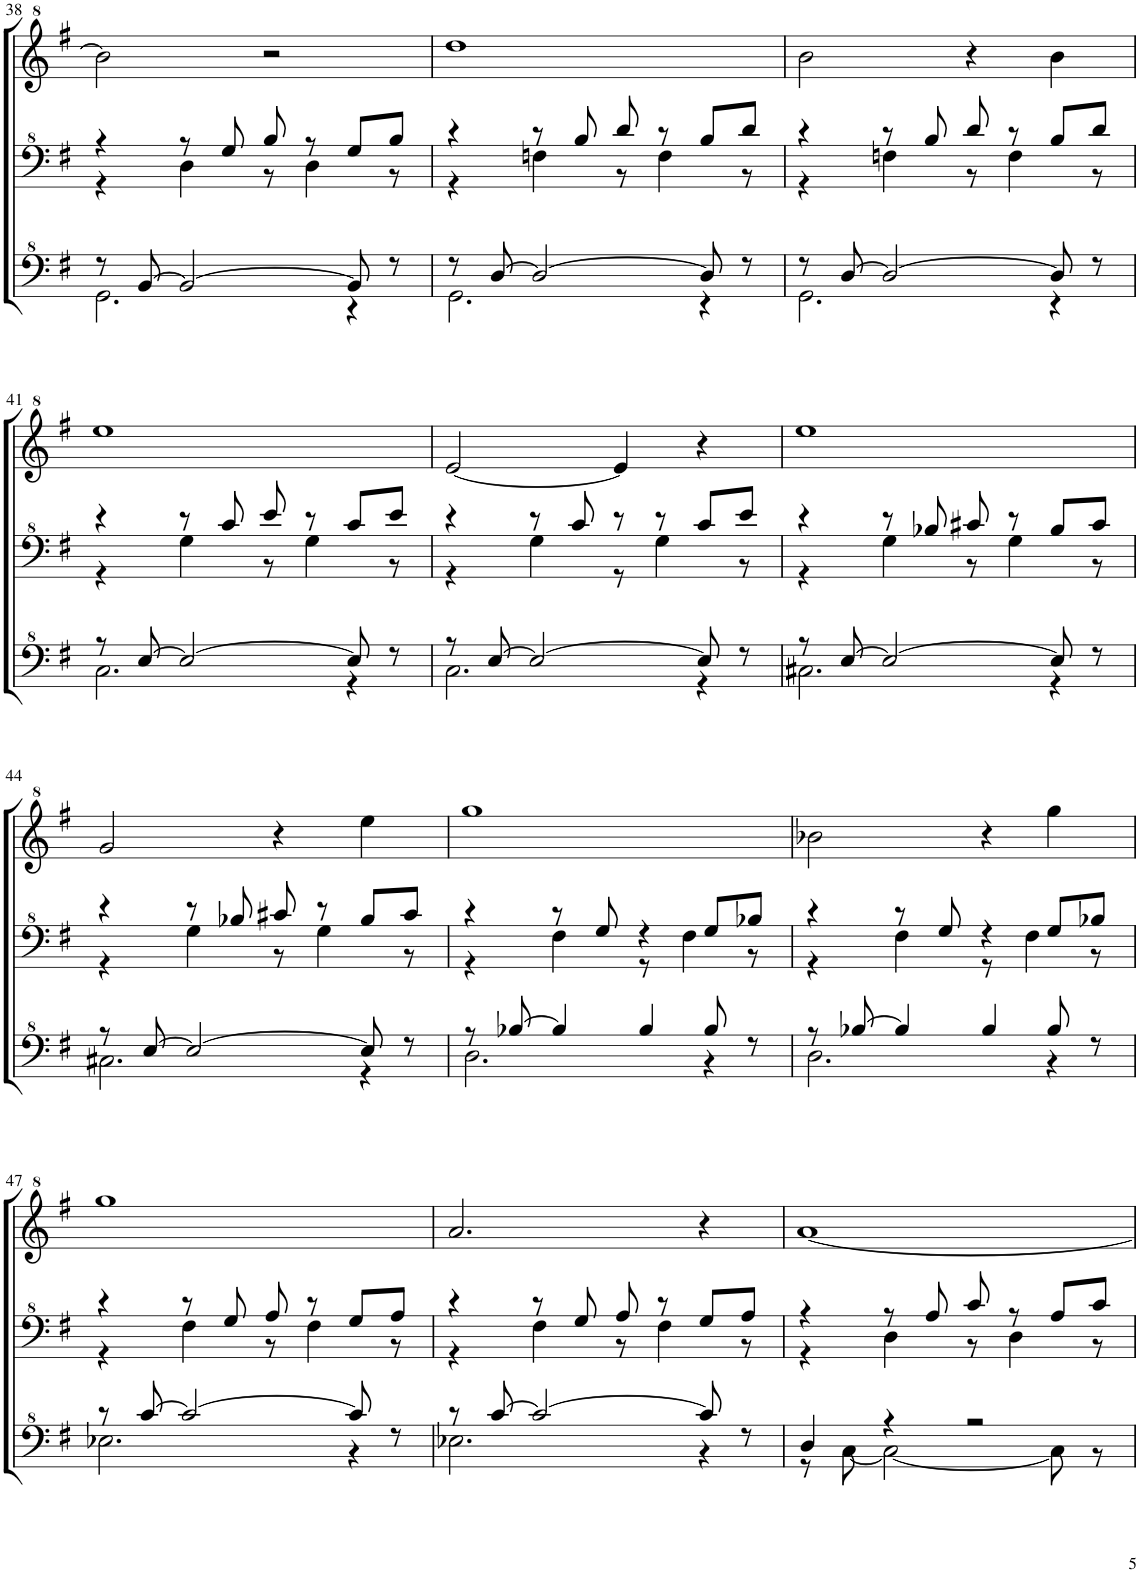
**kern	**kern	**kern
*part1	*part1	*part1
*staff3	*staff2	*staff1
*I"Model III	*	*
!!LO:PB:g=z
*clefF^4	*clefF^4	*clefG^2
*k[f#]	*k[f#]	*k[f#]
*M4/4	*M4/4	*M4/4
*met(c)	*met(c)	*met(c)
=38	=38	=38
*^	*^	*
2.G\	8r	4r	4r	2bb\]
.	[8B/	.	.	.
.	2B/_	8r	4d\	.
.	.	8g/	.	.
.	.	8b/	8r	2r
.	.	8r	4d\	.
4r	8B/]	8g/L	.	.
.	8r	8b/J	8r	.
=39	=39	=39	=39	=39
2.G\	8r	4r	4r	1ddd
.	[8d/	.	.	.
.	2d/_	8r	4fn\	.
.	.	8b/	.	.
.	.	8dd/	8r	.
.	.	8r	4f\	.
4r	8d/]	8b/L	.	.
.	8r	8dd/J	8r	.
=40	=40	=40	=40	=40
2.G\	8r	4r	4r	2bb\
.	[8d/	.	.	.
.	2d/_	8r	4fn\	.
.	.	8b/	.	.
.	.	8dd/	8r	4r
.	.	8r	4f\	.
4r	8d/]	8b/L	.	4bb\
.	8r	8dd/J	8r	.
!!LO:LB:g=z
=41	=41	=41	=41	=41
2.c\	8r	4r	4r	1eee
.	[8e/	.	.	.
.	2e/_	8r	4g\	.
.	.	8cc/	.	.
.	.	8ee/	8r	.
.	.	8r	4g\	.
4r	8e/]	8cc/L	.	.
.	8r	8ee/J	8r	.
=42	=42	=42	=42	=42
2.c\	8r	4r	4r	[2ee/
.	[8e/	.	.	.
.	2e/_	8r	4g\	.
.	.	8cc/	.	.
.	.	8r	8r	4ee/]
.	.	8r	4g\	.
4r	8e/]	8cc/L	.	4r
.	8r	8ee/J	8r	.
=43	=43	=43	=43	=43
2.c#X\	8r	4r	4r	1eee
.	[8e/	.	.	.
.	2e/_	8r	4g\	.
.	.	8b-X/	.	.
.	.	8cc#X/	8r	.
.	.	8r	4g\	.
4r	8e/]	8b-/L	.	.
.	8r	8cc#/J	8r	.
!!LO:LB:g=z
=44	=44	=44	=44	=44
2.c#X\	8r	4r	4r	2gg/
.	[8e/	.	.	.
.	2e/_	8r	4g\	.
.	.	8b-X/	.	.
.	.	8cc#X/	8r	4r
.	.	8r	4g\	.
4r	8e/]	8b-/L	.	4eee\
.	8r	8cc#/J	8r	.
=45	=45	=45	=45	=45
2.d\	8r	4r	4r	1ggg
.	[8b-X/	.	.	.
.	4b-/]	8r	4f#\	.
.	.	8g/	.	.
.	4b-/	4r	8r	.
.	.	.	4f#\	.
4r	8b-/	8g/L	.	.
.	8r	8b-X/J	8r	.
=46	=46	=46	=46	=46
2.d\	8r	4r	4r	2bb-X\
.	[8b-X/	.	.	.
.	4b-/]	8r	4f#\	.
.	.	8g/	.	.
.	4b-/	4r	8r	4r
.	.	.	4f#\	.
4r	8b-/	8g/L	.	4ggg\
.	8r	8b-X/J	8r	.
!!LO:LB:g=z
=47	=47	=47	=47	=47
2.e-X\	8r	4r	4r	1ggg
.	[8cc/	.	.	.
.	2cc/_	8r	4f#\	.
.	.	8g/	.	.
.	.	8a/	8r	.
.	.	8r	4f#\	.
4r	8cc/]	8g/L	.	.
.	8r	8a/J	8r	.
=48	=48	=48	=48	=48
2.e-X\	8r	4r	4r	2.aa/
.	[8cc/	.	.	.
.	2cc/_	8r	4f#\	.
.	.	8g/	.	.
.	.	8a/	8r	.
.	.	8r	4f#\	.
4r	8cc/]	8g/L	.	4r
.	8r	8a/J	8r	.
=49	=49	=49	=49	=49
8r	4d/	4r	4r	[1aa
[8c\	.	.	.	.
2c\_	4r	8r	4d\	.
.	.	8a/	.	.
.	2r	8cc/	8r	.
.	.	8r	4d\	.
8c\]	.	8a/L	.	.
8r	.	8cc/J	8r	.
*v	*v	*	*	*
*	*v	*v	*
=	=	=
*-	*-	*-
